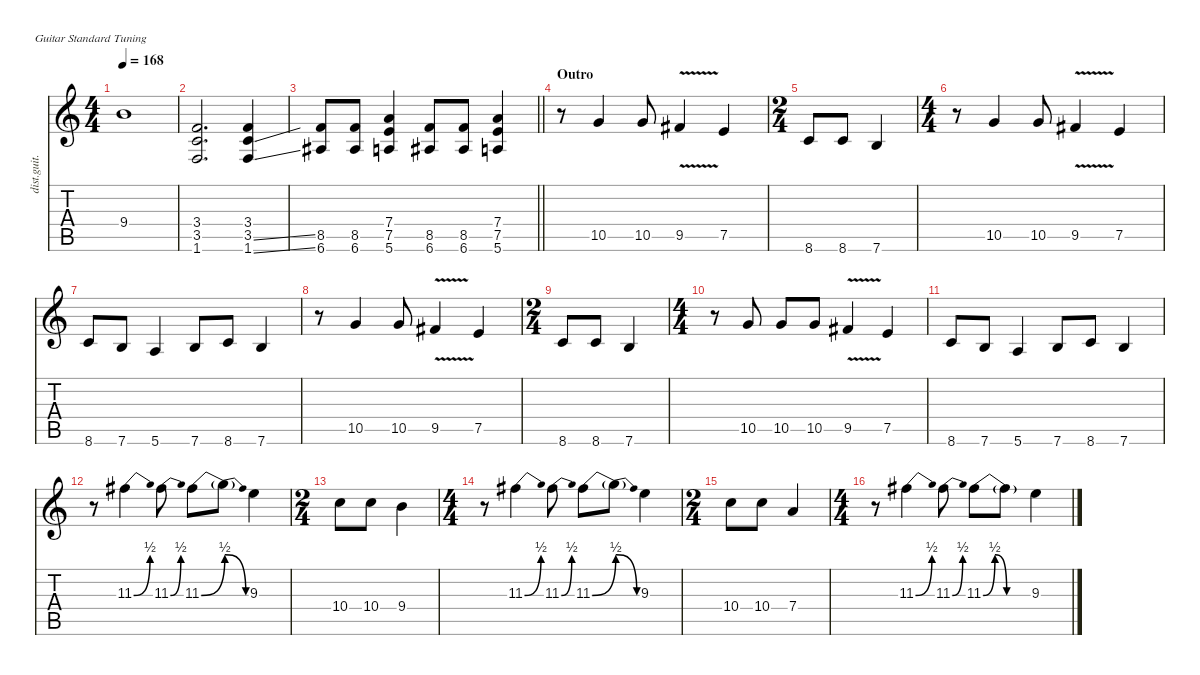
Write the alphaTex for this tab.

\defaultSystemsLayout 4
\hideDynamics
\bracketExtendMode nobrackets
\otherSystemsTrackNameOrientation horizontal
\track ("Guitar V Distortion" "dist.guit.") {instrument distortionguitar}
\staff {score tabs}
\tuning (E4 B3 G3 D3 A2 E2)
\ts (4 4)
\tempo 168
\clef g2
\ks c
9.4{t}.1{dy f} |
(3.4 3.5 1.6).2{d} (3.4 3.5{ss} 1.6{ss}).4 |
\barLineRight lightlight
(8.5 6.6{acc #}).8 (8.5 6.6{acc #}).8 (7.4 7.5 5.6).4 (8.5 6.6{acc #}).8 (8.5 6.6{acc #}).8 (7.4 7.5 5.6).4 |
\section ("" "Outro")
r.8 10.5.4 10.5.8 9.5{v acc #}.4 7.5.4 |
\ts (2 4)
\beaming (8 2 2)
8.6.8 8.6.8 7.6.4 |
\ts (4 4)
\beaming (8 2 2 2 2)
r.8 10.5.4 10.5.8 9.5{v acc #}.4 7.5.4 |
8.6.8 7.6.8 5.6.4 7.6.8 8.6.8 7.6.4 |
r.8 10.5.4 10.5.8 9.5{v acc #}.4 7.5.4 |
\ts (2 4)
\beaming (8 2 2)
8.6.8 8.6.8 7.6.4 |
\ts (4 4)
\beaming (8 2 2 2 2)
r.8 10.5.8 10.5.8 10.5.8 9.5{v acc #}.4 7.5.4 |
8.6.8 7.6.8 5.6.4 7.6.8 8.6.8 7.6.4 |
r.8 11.3{be (bend 0 0 30 2) acc #}.4 11.3{be (bend 0 0 30 2) acc #}.8 11.3{be (bend 0 0 60 2) acc #}.8 11.3{be (release 0 2 60 0) t}.8 9.3.4 |
\ts (2 4)
\beaming (8 2 2)
10.4.8 10.4.8 9.4.4 |
\ts (4 4)
\beaming (8 2 2 2 2)
r.8 11.3{be (bend 0 0 30 2) acc #}.4 11.3{be (bend 0 0 30 2) acc #}.8 11.3{be (bend 0 0 60 2) acc #}.8 11.3{be (release 0 2 60 0) t}.8 9.3.4 |
\ts (2 4)
\beaming (8 2 2)
10.4.8 10.4.8 7.4.4 |
\ts (4 4)
\beaming (8 2 2 2 2)
r.8 11.3{be (bend 0 0 30 2) acc #}.4 11.3{be (bend 0 0 30 2) acc #}.8 11.3{be (bendrelease 0 0 30 2 30 2 60 0) acc #}.8 11.3{be (hold 0 0 60 0) t acc #}.8 9.3.4
